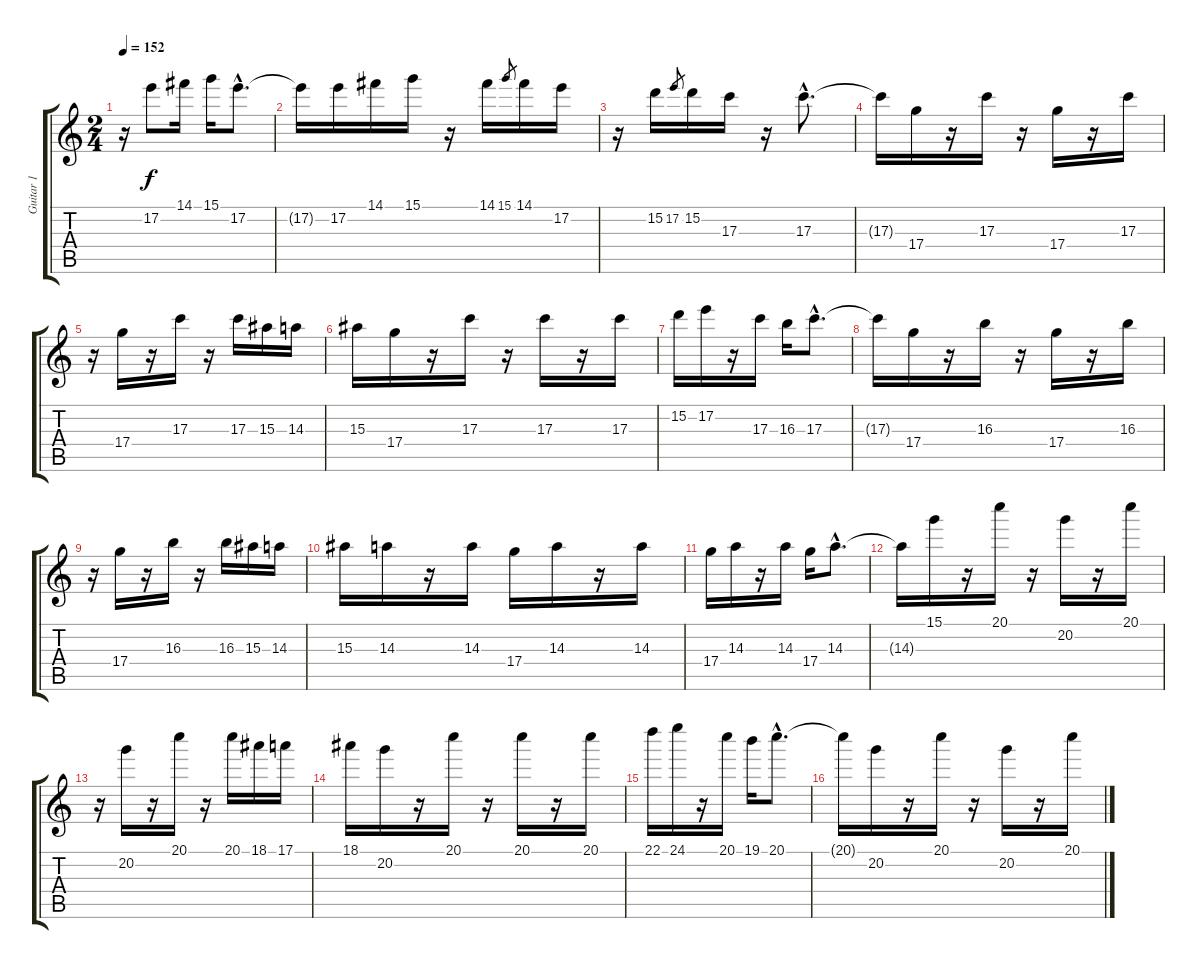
\track ("Guitar 1" "Guitar 1") {instrument acousticguitarnylon}
\staff {score tabs}
\tuning (E4 B3 G3 D3 A2 E2) {hide}
\ts (2 4)
\tempo 152
\clef g2
\ks c
r.16{dy f} 17.2.8 14.1.16 15.1.16 17.2{hac}.8{d} |
17.2{t}.16 17.2.16 14.1.16 15.1.16 r.16 14.1.16 15.1.8{gr} 14.1.16 17.2.16 |
r.16 15.2.16 17.2.8{gr} 15.2.16 17.3.16 r.16 17.3{hac}.8{d} |
17.3{t}.16 17.4.16 r.16 17.3.16 r.16 17.4.16 r.16 17.3.16 |
r.16 17.4.16 r.16 17.3.16 r.16 17.3.16 15.3.16 14.3.16 |
15.3.16 17.4.16 r.16 17.3.16 r.16 17.3.16 r.16 17.3.16 |
15.2.16 17.2.16 r.16 17.3.16 16.3.16 17.3{hac}.8{d} |
17.3{t}.16 17.4.16 r.16 16.3.16 r.16 17.4.16 r.16 16.3.16 |
r.16 17.4.16 r.16 16.3.16 r.16 16.3.16 15.3.16 14.3.16 |
15.3.16 14.3.16 r.16 14.3.16 17.4.16 14.3.16 r.16 14.3.16 |
17.4.16 14.3.16 r.16 14.3.16 17.4.16 14.3{hac}.8{d} |
14.3{t}.16 15.1.16 r.16 20.1.16 r.16 20.2.16 r.16 20.1.16 |
r.16 20.2.16 r.16 20.1.16 r.16 20.1.16 18.1.16 17.1.16 |
18.1.16 20.2.16 r.16 20.1.16 r.16 20.1.16 r.16 20.1.16 |
22.1.16 24.1.16 r.16 20.1.16 19.1.16 20.1{hac}.8{d} |
20.1{t}.16 20.2.16 r.16 20.1.16 r.16 20.2.16 r.16 20.1.16
